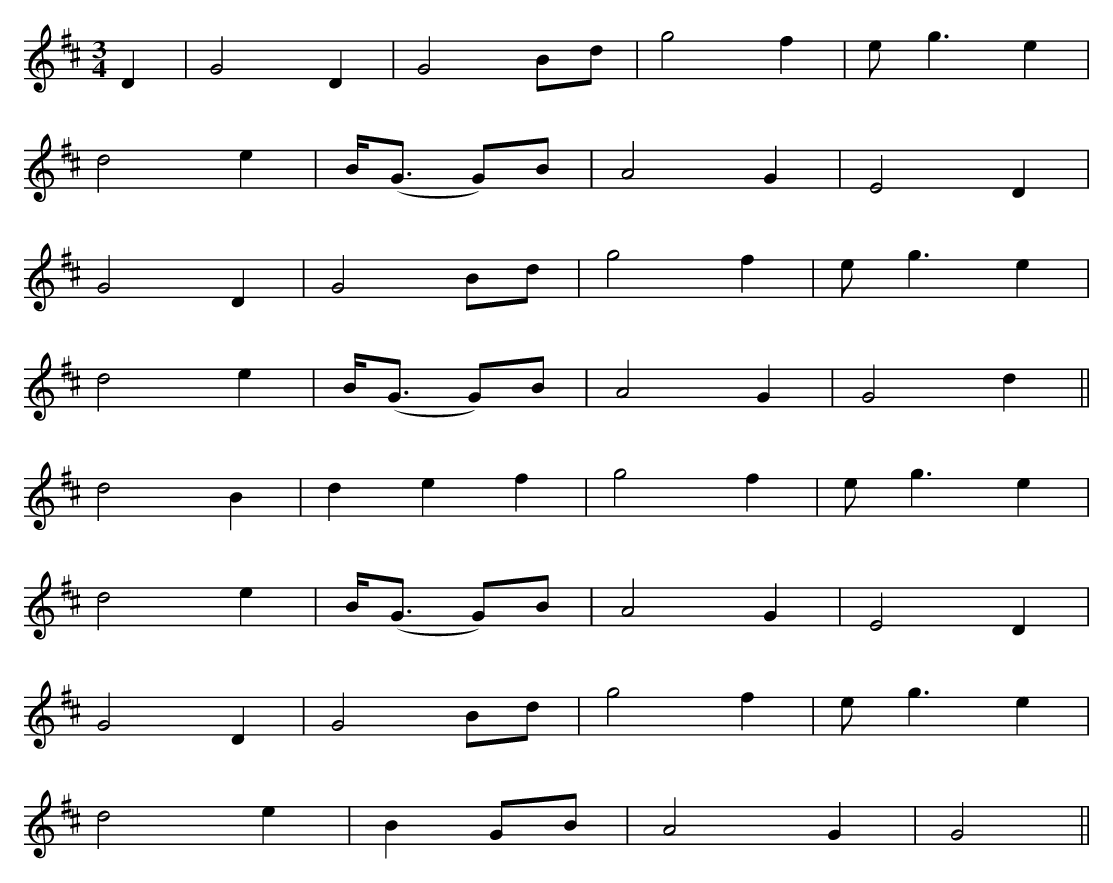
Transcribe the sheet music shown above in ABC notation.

X:1
M:3/4
K:D
D2|G4 D2|G4 Bd|g4 f2|eg3 e2|
d4 e2|B<(G G)B|A4 G2|E4 D2|
G4 D2|G4 Bd|g4 f2|eg3 e2|
d4 e2|B<(G G)B|A4 G2|G4 d2||
d4 B2|d2 e2 f2|g4 f2|eg3 e2|
d4 e2|B<(G G)B|A4 G2|E4 D2|
G4 D2|G4 Bd|g4 f2|eg3 e2|
d4 e2|B2 GB|A4 G2|G4||
